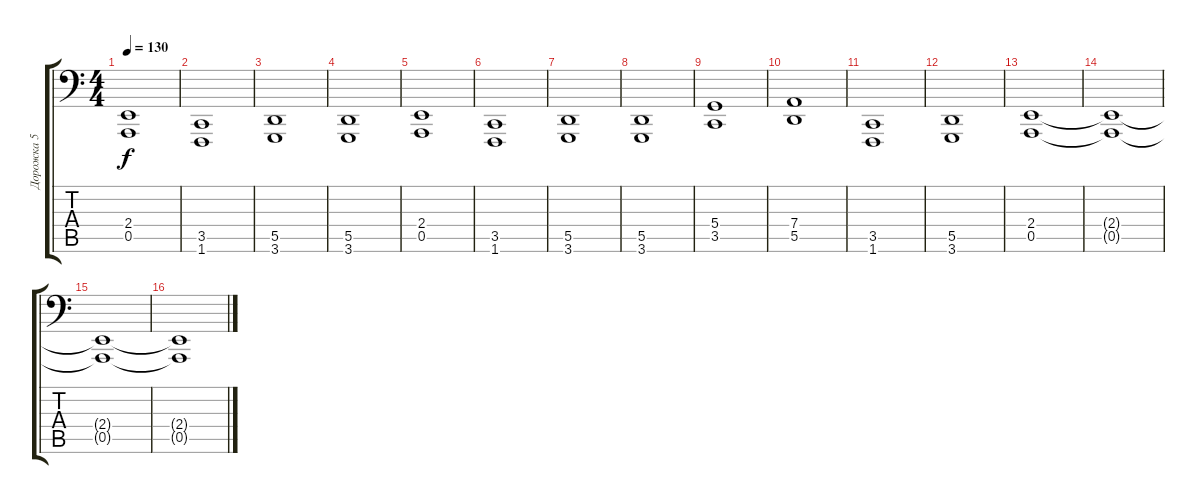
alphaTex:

\track ("Дорожка 5" "Дорожка 5") {instrument brightacousticpiano}
\staff {score tabs}
\tuning (E3 B2 G2 D2 A1 E1) {hide}
\ts (4 4)
\tempo 130
\clef f4
\ks c
(2.4 0.5).1{dy f} |
(3.5 1.6).1 |
(5.5 3.6).1 |
(5.5 3.6).1 |
(2.4 0.5).1 |
(3.5 1.6).1 |
(5.5 3.6).1 |
(5.5 3.6).1 |
(5.4 3.5).1 |
(7.4 5.5).1 |
(3.5 1.6).1 |
(5.5 3.6).1 |
(2.4 0.5).1 |
(2.4{t} 0.5{t}).1 |
(2.4{t} 0.5{t}).1 |
(2.4{t} 0.5{t}).1
